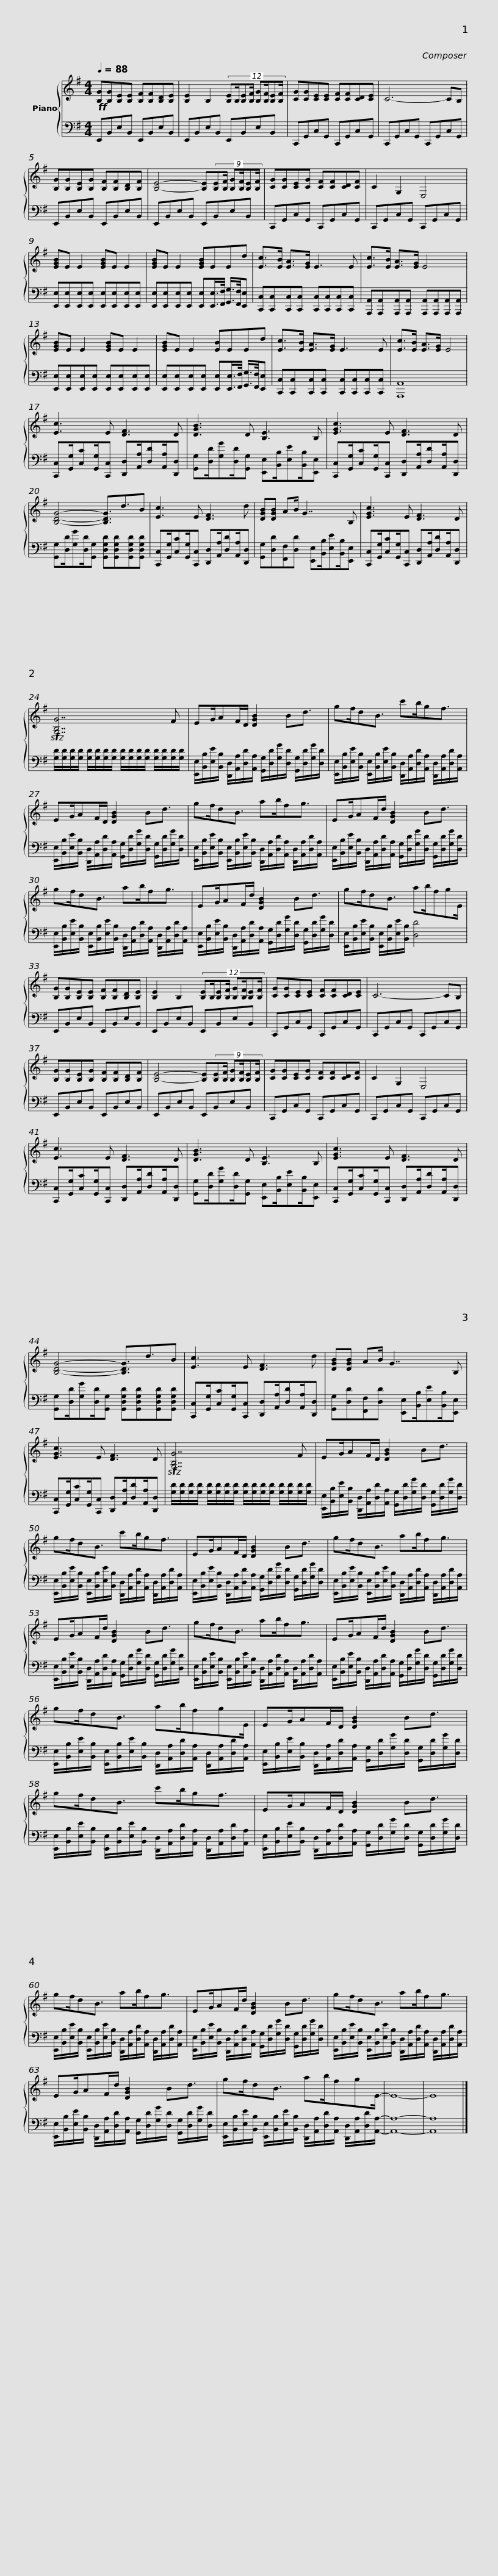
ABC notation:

X:1
%%score { 1 | 2 }
L:1/8
Q:1/4=88
M:4/4
I:linebreak $
K:G
V:1 treble
V:2 bass
V:1
!ff! [B,G][B,G][B,E][B,E] [B,F][B,F][B,D][B,E] | [B,E]2 B,2 (12:8:8[B,E]B,/[B,E][B,F]/ [B,G][B,F]/[B,E][B,F]/ | [CG][CG][CE][CE] [CF][CF][CD][CE] | C6- CB, |$ [B,G][B,G][B,E][B,G] [B,F][B,F][B,D][B,F] | %5
 [B,E]4- [B,E](9:6:6[B,E][B,F]/ [B,G][B,F]/[B,E][B,F]/ | [CG][CG][CE][CG] [CF][CF][CD][CF] | C2 G,2 E,4 |$ [EGB]E E2 [EGB]E E2 | [EGB]E E2 [EGB]EEd | %10
 [Ec]>[EB] [EA]>[EG] E3 E |$ [Ec]>[EB] [EA]>[EG] E4 |$ [EGB]E E2 [EGB]E E2 | [EGB]E E2 [EB]EEd | [Ec]>[EB] [EA]>[EG] E3 E | %15
 [Ec]>[EB] [EA]>[EG] E4 |$ [Ec]3 E [DF]3 D | [DGB]3 D [B,E]3 B, | [EGc]3 E [DF]3 D | [B,DG]4- [B,DG]3/2d3/2B |$ %20
 [Ec]3 E [DF]3 d | [DGB][DGB] AB/ G7/2 B, | [EGc]3 E [DF]3 D |$!sfz! [G,B,G]7 F |$ EG/AF/D/ [DGB]2 Bd3/2 | %25
 gf/dB3/2 c'b/gf3/2 |$ EG/AF/D/ [DGB]2 Bd3/2 | gf/dB3/2 ab/fg3/2 |$ EG/AF/d/ [DGB]2 Bd3/2 | gf/dB3/2 ab/fg3/2 |$ %30
 EG/AF/d/ [DGB]2 Bd3/2 | gf/dB3/2 ab/fgE/ | [B,G][B,G][B,E][B,E] [B,F][B,F][B,D][B,E] |$ [B,E]2 B,2 (12:8:8[B,E]B,/[B,E][B,F]/ [B,G][B,F]/[B,E][B,F]/ | [CG][CG][CE][CE] [CF][CF][CD][CE] | %35
 C6- CB, | [B,G][B,G][B,E][B,G] [B,F][B,F][B,D][B,F] |$ [B,E]4- [B,E](9:6:6[B,E][B,F]/ [B,G][B,F]/[B,E][B,F]/ | [CG][CG][CE][CG] [CF][CF][CD][CF] | C2 G,2 E,4 | %40
 [Ec]3 E [DF]3 D |$ [DGB]3 D [B,E]3 B, | [EGc]3 E [DF]3 D | [B,DG]4- [B,DG]3/2d3/2B | [Ec]3 E [DF]3 d |$ %45
 [DGB][DGB] AB/ G7/2 B, | [EGc]3 E [DF]3 D |!sfz! [G,B,G]7 F |$ EG/AF/D/ [DGB]2 Bd3/2 | gf/dB3/2 c'b/gf3/2 |$ %50
 EG/AF/D/ [DGB]2 Bd3/2 | gf/dB3/2 ab/fg3/2 |$ EG/AF/d/ [DGB]2 Bd3/2 | gf/dB3/2 ab/fg3/2 |$ EG/AF/d/ [DGB]2 Bd3/2 | %55
 gf/dB3/2 ab/fgE/ |$ EG/AF/D/ [DGB]2 Bd3/2 | gf/dB3/2 c'b/gf3/2 |$ EG/AF/D/ [DGB]2 Bd3/2 | gf/dB3/2 ab/fg3/2 |$ %60
 EG/AF/d/ [DGB]2 Bd3/2 | gf/dB3/2 ab/fg3/2 |$ EG/AF/d/ [DGB]2 Bd3/2 | gf/dB3/2 ab/fgE/- | E8- | %65
 E8 |] %66
V:2
 E,,B,,E,B,, E,,B,,E,B,, | E,,B,,E,B,, E,,B,,E,B,, | C,,G,,C,G,, C,,G,,C,G,, | C,,G,,C,G,, C,,G,,C,G,, |$ E,,B,,E,B,, E,,B,,E,B,, | %5
 E,,B,,E,B,, E,,B,,E,B,, | C,,G,,C,G,, C,,G,,C,G,, | C,,G,,C,G,, C,,G,,C,G,, |$ [E,,E,][E,,E,][E,,E,][E,,E,] [E,,E,][E,,E,][E,,E,][E,,E,] | [E,,E,][E,,E,][E,,E,][E,,E,] [E,,E,][E,,E,]/>[F,,F,]/ [G,,G,]/>[F,,F,]/[E,,E,] | %10
 [C,,C,][C,,C,][C,,C,][C,,C,] [C,,C,][C,,C,][C,,C,][C,,C,] |$ [A,,,A,,][A,,,A,,][A,,,A,,][A,,,A,,] [A,,,A,,][A,,,A,,][A,,,A,,][A,,,A,,] |$ [E,,E,][E,,E,][E,,E,][E,,E,] [E,,E,][E,,E,][E,,E,][E,,E,] | [E,,E,][E,,E,][E,,E,][E,,E,] [E,,E,][E,,E,]/>[F,,F,]/ [G,,G,]/>[F,,F,]/[E,,E,] | [C,,C,][C,,C,][C,,C,][C,,C,] [C,,C,][C,,C,][C,,C,][C,,C,] | %15
 [A,,,A,,]8 |$ [C,,C,][G,,G,]/[C,C][G,,G,]/[C,,C,] [D,,D,][A,,A,]/[D,D][A,,A,]/[D,,D,] | [G,,G,][D,D]/[G,G][D,D]/[G,,G,] [E,,E,][B,,B,]/[E,E][B,,B,]/[E,,E,] | [C,,C,][G,,G,]/[C,C][G,,G,]/[C,,C,] [D,,D,][A,,A,]/[D,D][A,,A,]/[D,,D,] | [G,,G,][D,D]/[G,G][D,D]/[G,,G,] [G,,D,G,D][G,,D,G,D][G,,D,G,D][G,,D,G,D] |$ %20
 [C,,C,][G,,G,]/[C,C][G,,G,]/[C,,C,] [D,,D,][A,,A,]/[D,D][A,,A,]/[D,,D,] | [G,,G,][D,D][F,,F,][D,D] [E,,E,][B,,B,]/[E,E][B,,B,]/[E,,E,] | [C,,C,][G,,G,]/[C,C][G,,G,]/[C,,C,] [D,,D,][A,,A,]/[D,D][A,,A,]/[D,,D,] |$ [G,D]/[G,D]/[G,D]/[G,D]/ [G,D]/[G,D]/[G,D]/[G,D]/ [G,D]/[G,D]/[G,D]/[G,D]/ [G,D]/[G,D]/[G,D]/[G,D]/ |$ [E,,E,]/[B,,B,]/[E,E]/[B,,B,]/ [D,,D,]/[A,,A,]/[D,D]/[A,,A,]/ [G,,G,]/[D,D]/[G,G]/[D,D]/ [G,,G,]/[D,D]/[G,G]/[D,D]/ | %25
 [E,,E,]/[B,,B,]/[E,E]/[B,,B,]/ [E,,E,]/[B,,B,]/[E,E]/[B,,B,]/ [D,,D,]/[A,,A,]/[D,D]/[A,,A,]/ [D,,D,]/[A,,A,]/[D,D]/[A,,A,]/ |$ [E,,E,]/[B,,B,]/[E,E]/[B,,B,]/ [D,,D,]/[A,,A,]/[D,D]/[A,,A,]/ [G,,G,]/[D,D]/[G,G]/[D,D]/ [G,,G,]/[D,D]/[G,G]/[D,D]/ | [E,,E,]/[B,,B,]/[E,E]/[B,,B,]/ [E,,E,]/[B,,B,]/[E,E]/[B,,B,]/ [D,,D,]/[A,,A,]/[D,D]/[A,,A,]/ [D,,D,]/[A,,A,]/[D,D]/[A,,A,]/ |$ [E,,E,]/[B,,B,]/[E,E]/[B,,B,]/ [D,,D,]/[A,,A,]/[D,D]/[A,,A,]/ [G,,G,]/[D,D]/[G,G]/[D,D]/ [G,,G,]/[D,D]/[G,G]/[D,D]/ | [E,,E,]/[B,,B,]/[E,E]/[B,,B,]/ [E,,E,]/[B,,B,]/[E,E]/[B,,B,]/ [D,,D,]/[A,,A,]/[D,D]/[A,,A,]/ [D,,D,]/[A,,A,]/[D,D]/[A,,A,]/ |$ %30
 [E,,E,]/[B,,B,]/[E,E]/[B,,B,]/ [D,,D,]/[A,,A,]/[D,D]/[A,,A,]/ [G,,G,]/[D,D]/[G,G]/[D,D]/ [G,,G,]/[D,D]/[G,G]/[D,D]/ | [E,,E,]/[B,,B,]/[E,E]/[B,,B,]/ [E,,E,]/[B,,B,]/[E,E]/[B,,B,]/ [D,D]4 | E,,B,,E,B,, E,,B,,E,B,, |$ E,,B,,E,B,, E,,B,,E,B,, | C,,G,,C,G,, C,,G,,C,G,, | %35
 C,,G,,C,G,, C,,G,,C,G,, | E,,B,,E,B,, E,,B,,E,B,, |$ E,,B,,E,B,, E,,B,,E,B,, | C,,G,,C,G,, C,,G,,C,G,, | C,,G,,C,G,, C,,G,,C,G,, | %40
 [C,,C,][G,,G,]/[C,C][G,,G,]/[C,,C,] [D,,D,][A,,A,]/[D,D][A,,A,]/[D,,D,] |$ [G,,G,][D,D]/[G,G][D,D]/[G,,G,] [E,,E,][B,,B,]/[E,E][B,,B,]/[E,,E,] | [C,,C,][G,,G,]/[C,C][G,,G,]/[C,,C,] [D,,D,][A,,A,]/[D,D][A,,A,]/[D,,D,] | [G,,G,][D,D]/[G,G][D,D]/[G,,G,] [G,,D,G,D][G,,D,G,D][G,,D,G,D][G,,D,G,D] | [C,,C,][G,,G,]/[C,C][G,,G,]/[C,,C,] [D,,D,][A,,A,]/[D,D][A,,A,]/[D,,D,] |$ %45
 [G,,G,][D,D][F,,F,][D,D] [E,,E,][B,,B,]/[E,E][B,,B,]/[E,,E,] | [C,,C,][G,,G,]/[C,C][G,,G,]/[C,,C,] [D,,D,][A,,A,]/[D,D][A,,A,]/[D,,D,] | [G,D]/[G,D]/[G,D]/[G,D]/ [G,D]/[G,D]/[G,D]/[G,D]/ [G,D]/[G,D]/[G,D]/[G,D]/ [G,D]/[G,D]/[G,D]/[G,D]/ |$ [E,,E,]/[B,,B,]/[E,E]/[B,,B,]/ [D,,D,]/[A,,A,]/[D,D]/[A,,A,]/ [G,,G,]/[D,D]/[G,G]/[D,D]/ [G,,G,]/[D,D]/[G,G]/[D,D]/ | [E,,E,]/[B,,B,]/[E,E]/[B,,B,]/ [E,,E,]/[B,,B,]/[E,E]/[B,,B,]/ [D,,D,]/[A,,A,]/[D,D]/[A,,A,]/ [D,,D,]/[A,,A,]/[D,D]/[A,,A,]/ |$ %50
 [E,,E,]/[B,,B,]/[E,E]/[B,,B,]/ [D,,D,]/[A,,A,]/[D,D]/[A,,A,]/ [G,,G,]/[D,D]/[G,G]/[D,D]/ [G,,G,]/[D,D]/[G,G]/[D,D]/ | [E,,E,]/[B,,B,]/[E,E]/[B,,B,]/ [E,,E,]/[B,,B,]/[E,E]/[B,,B,]/ [D,,D,]/[A,,A,]/[D,D]/[A,,A,]/ [D,,D,]/[A,,A,]/[D,D]/[A,,A,]/ |$ [E,,E,]/[B,,B,]/[E,E]/[B,,B,]/ [D,,D,]/[A,,A,]/[D,D]/[A,,A,]/ [G,,G,]/[D,D]/[G,G]/[D,D]/ [G,,G,]/[D,D]/[G,G]/[D,D]/ | [E,,E,]/[B,,B,]/[E,E]/[B,,B,]/ [E,,E,]/[B,,B,]/[E,E]/[B,,B,]/ [D,,D,]/[A,,A,]/[D,D]/[A,,A,]/ [D,,D,]/[A,,A,]/[D,D]/[A,,A,]/ |$ [E,,E,]/[B,,B,]/[E,E]/[B,,B,]/ [D,,D,]/[A,,A,]/[D,D]/[A,,A,]/ [G,,G,]/[D,D]/[G,G]/[D,D]/ [G,,G,]/[D,D]/[G,G]/[D,D]/ | %55
 [E,,E,]/[B,,B,]/[E,E]/[B,,B,]/ [E,,E,]/[B,,B,]/[E,E]/[B,,B,]/ [D,,D,]/[A,,A,]/[D,D]/[A,,A,]/ [D,,D,]/[A,,A,]/[D,D]/[A,,A,]/ |$ [E,,E,]/[B,,B,]/[E,E]/[B,,B,]/ [D,,D,]/[A,,A,]/[D,D]/[A,,A,]/ [G,,G,]/[D,D]/[G,G]/[D,D]/ [G,,G,]/[D,D]/[G,G]/[D,D]/ | [E,,E,]/[B,,B,]/[E,E]/[B,,B,]/ [E,,E,]/[B,,B,]/[E,E]/[B,,B,]/ [D,,D,]/[A,,A,]/[D,D]/[A,,A,]/ [D,,D,]/[A,,A,]/[D,D]/[A,,A,]/ |$ [E,,E,]/[B,,B,]/[E,E]/[B,,B,]/ [D,,D,]/[A,,A,]/[D,D]/[A,,A,]/ [G,,G,]/[D,D]/[G,G]/[D,D]/ [G,,G,]/[D,D]/[G,G]/[D,D]/ | [E,,E,]/[B,,B,]/[E,E]/[B,,B,]/ [E,,E,]/[B,,B,]/[E,E]/[B,,B,]/ [D,,D,]/[A,,A,]/[D,D]/[A,,A,]/ [D,,D,]/[A,,A,]/[D,D]/[A,,A,]/ |$ %60
 [E,,E,]/[B,,B,]/[E,E]/[B,,B,]/ [D,,D,]/[A,,A,]/[D,D]/[A,,A,]/ [G,,G,]/[D,D]/[G,G]/[D,D]/ [G,,G,]/[D,D]/[G,G]/[D,D]/ | [E,,E,]/[B,,B,]/[E,E]/[B,,B,]/ [E,,E,]/[B,,B,]/[E,E]/[B,,B,]/ [D,,D,]/[A,,A,]/[D,D]/[A,,A,]/ [D,,D,]/[A,,A,]/[D,D]/[A,,A,]/ |$ [E,,E,]/[B,,B,]/[E,E]/[B,,B,]/ [D,,D,]/[A,,A,]/[D,D]/[A,,A,]/ [G,,G,]/[D,D]/[G,G]/[D,D]/ [G,,G,]/[D,D]/[G,G]/[D,D]/ | [E,,E,]/[B,,B,]/[E,E]/[B,,B,]/ [E,,E,]/[B,,B,]/[E,E]/[B,,B,]/ [D,,D,]/[A,,A,]/[D,D]/[A,,A,]/ [D,,D,]/[A,,A,]/[D,D]/[A,,A,]/- | [A,,A,]8- | %65
 [A,,A,]8 |] %66
